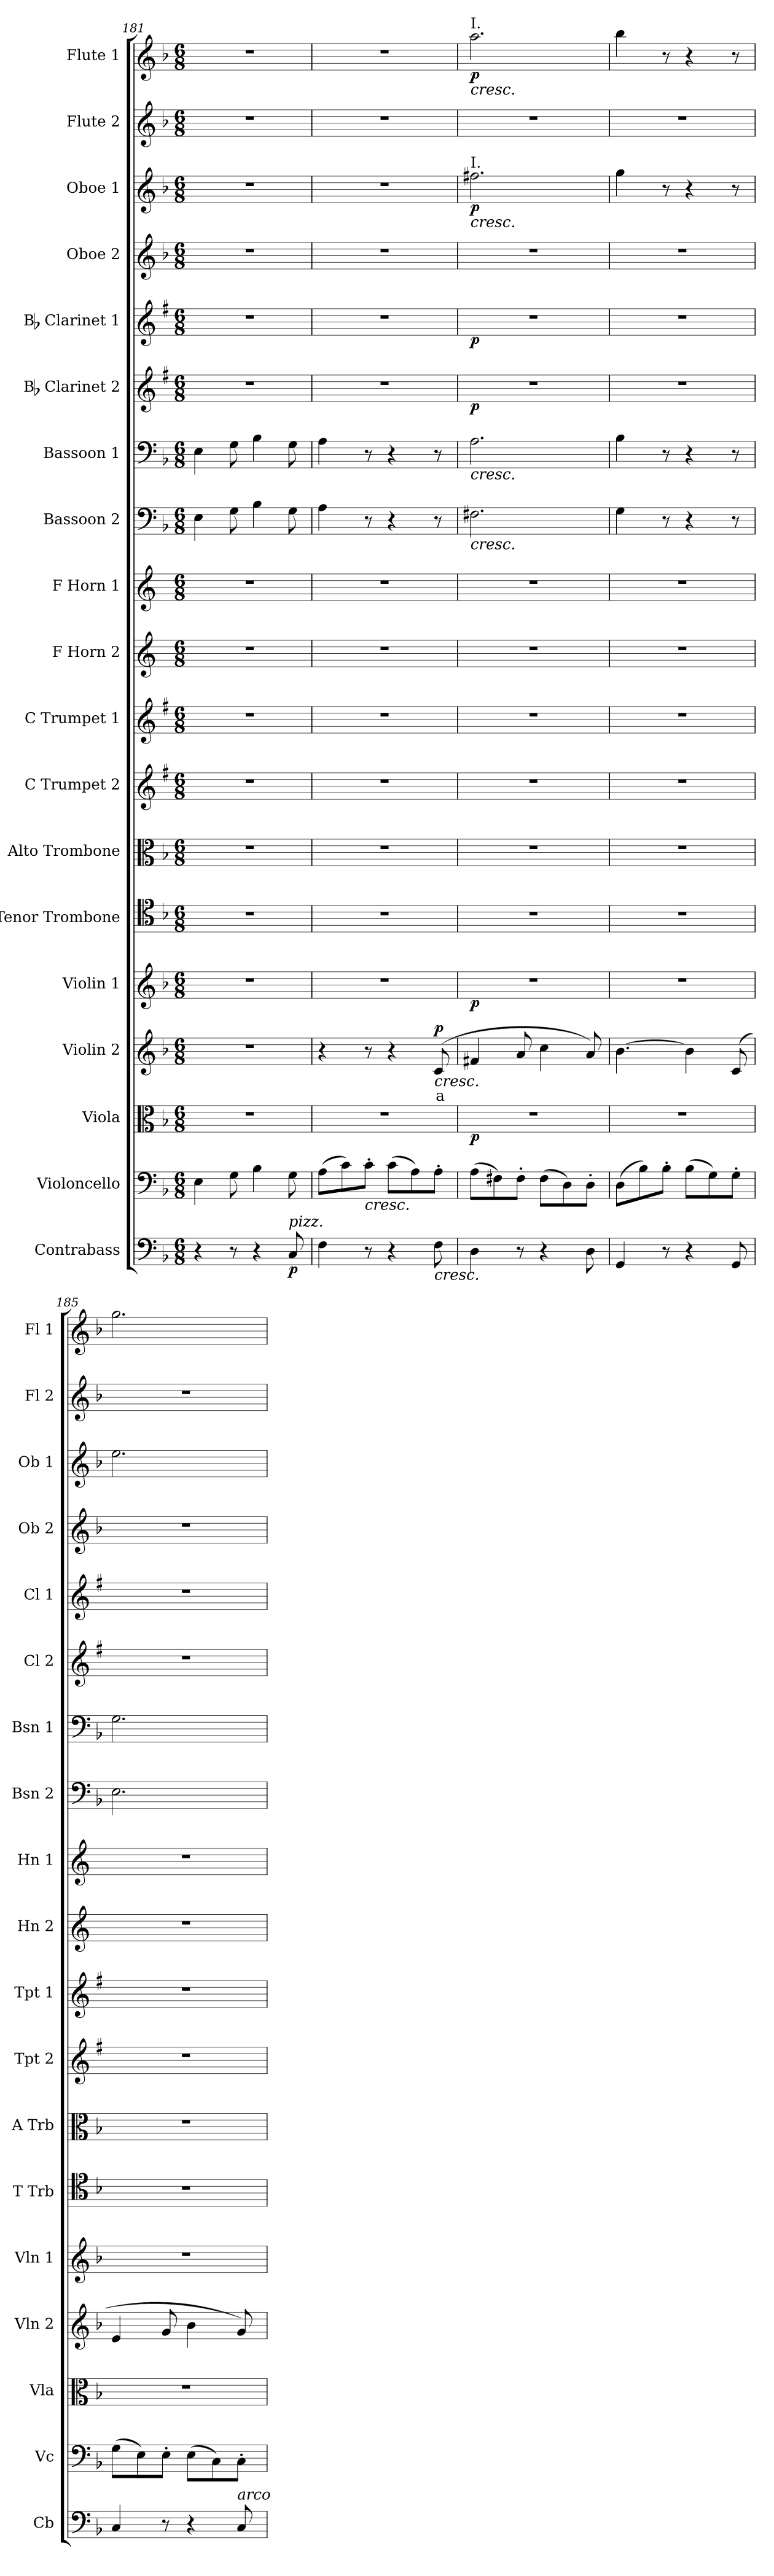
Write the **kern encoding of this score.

**kern	**dynam	**kern	**kern	**dynam	**kern	**text	**dynam	**kern	**dynam	**kern	**kern	**kern	**kern	**kern	**kern	**kern	**kern	**kern	**dynam	**kern	**dynam	**kern	**kern	**dynam	**kern	**kern	**dynam
*part19	*part19	*part18	*part17	*part17	*part16	*part16	*part16	*part15	*part15	*part14	*part13	*part12	*part11	*part10	*part9	*part8	*part7	*part6	*part6	*part5	*part5	*part4	*part3	*part3	*part2	*part1	*part1
*staff19	*staff19	*staff18	*staff17	*staff17	*staff16	*staff16	*staff16	*staff15	*staff15	*staff14	*staff13	*staff12	*staff11	*staff10	*staff9	*staff8	*staff7	*staff6	*staff6	*staff5	*staff5	*staff4	*staff3	*staff3	*staff2	*staff1	*staff1
*I"Contrabass	*	*I"Violoncello	*I"Viola	*	*I"Violin 2	*	*	*I"Violin 1	*	*I"Tenor Trombone	*I"Alto Trombone	*I"C Trumpet 2	*I"C Trumpet 1	*I"F Horn 2	*I"F Horn 1	*I"Bassoon 2	*I"Bassoon 1	*I"Bb Clarinet 2	*	*I"Bb Clarinet 1	*	*I"Oboe 2	*I"Oboe 1	*	*I"Flute 2	*I"Flute 1	*
*I'Cb	*	*I'Vc	*I'Vla	*	*I'Vln 2	*	*	*I'Vln 1	*	*I'T Trb	*I'A Trb	*I'Tpt 2	*I'Tpt 1	*I'Hn 2	*I'Hn 1	*I'Bsn 2	*I'Bsn 1	*I'Cl 2	*	*I'Cl 1	*	*I'Ob 2	*I'Ob 1	*	*I'Fl 2	*I'Fl 1	*
!!LO:PB:g=z
*clefF4	*	*clefF4	*clefC3	*	*clefG2	*	*	*clefG2	*	*clefC4	*clefC3	*clefG2	*clefG2	*clefG2	*clefG2	*clefF4	*clefF4	*clefG2	*	*clefG2	*	*clefG2	*clefG2	*	*clefG2	*clefG2	*
*ITrd7c12	*	*	*	*	*	*	*	*	*	*	*	*ITrd1c2	*ITrd1c2	*ITrd4c7	*ITrd4c7	*	*	*ITrd1c2	*	*ITrd1c2	*	*	*	*	*	*	*
*k[b-]	*	*k[b-]	*k[b-]	*	*k[b-]	*	*	*k[b-]	*	*k[b-]	*k[b-]	*k[b-]	*k[b-]	*k[b-]	*k[b-]	*k[b-]	*k[b-]	*k[b-]	*	*k[b-]	*	*k[b-]	*k[b-]	*	*k[b-]	*k[b-]	*
*M6/8	*	*M6/8	*M6/8	*	*M6/8	*	*	*M6/8	*	*M6/8	*M6/8	*M6/8	*M6/8	*M6/8	*M6/8	*M6/8	*M6/8	*M6/8	*	*M6/8	*	*M6/8	*M6/8	*	*M6/8	*M6/8	*
=181	=181	=181	=181	=181	=181	=181	=181	=181	=181	=181	=181	=181	=181	=181	=181	=181	=181	=181	=181	=181	=181	=181	=181	=181	=181	=181	=181
4r	.	4E\	2.r	.	2.r	.	.	2.r	.	2.r	2.r	2.r	2.r	2.r	2.r	4E\	4E\	2.r	.	2.r	.	2.r	2.r	.	2.r	2.r	.
8r	.	8G\	.	.	.	.	.	.	.	.	.	.	.	.	.	8G\	8G\	.	.	.	.	.	.	.	.	.	.
4r	.	4B-\	.	.	.	.	.	.	.	.	.	.	.	.	.	4B-\	4B-\	.	.	.	.	.	.	.	.	.	.
!LO:TX:a:i:t=pizz.	!	!	!	!	!	!	!	!	!	!	!	!	!	!	!	!	!	!	!	!	!	!	!	!	!	!	!
!	!LO:DY:b	!	!	!	!	!	!	!	!	!	!	!	!	!	!	!	!	!	!	!	!	!	!	!	!	!	!
8CC/	p	8G\	.	.	.	.	.	.	.	.	.	.	.	.	.	8G\	8G\	.	.	.	.	.	.	.	.	.	.
=182	=182	=182	=182	=182	=182	=182	=182	=182	=182	=182	=182	=182	=182	=182	=182	=182	=182	=182	=182	=182	=182	=182	=182	=182	=182	=182	=182
4FF\	.	(8A\L	2.r	.	4r	.	.	2.r	.	2.r	2.r	2.r	2.r	2.r	2.r	4A\	4A\	2.r	.	2.r	.	2.r	2.r	.	2.r	2.r	.
.	.	8c\)	.	.	.	.	.	.	.	.	.	.	.	.	.	.	.	.	.	.	.	.	.	.	.	.	.
!	!	!LO:TX:b:i:t=cresc.	!	!	!	!	!	!	!	!	!	!	!	!	!	!	!	!	!	!	!	!	!	!	!	!	!
8r	.	8c'\J	.	.	8r	.	.	.	.	.	.	.	.	.	.	8r	8r	.	.	.	.	.	.	.	.	.	.
4r	.	(8c\L	.	.	4r	.	.	.	.	.	.	.	.	.	.	4r	4r	.	.	.	.	.	.	.	.	.	.
.	.	8A\)	.	.	.	.	.	.	.	.	.	.	.	.	.	.	.	.	.	.	.	.	.	.	.	.	.
!	!	!	!	!	!LO:TX:b:i:t=cresc.	!	!	!	!	!	!	!	!	!	!	!	!	!	!	!	!	!	!	!	!	!	!
!LO:TX:b:i:t=cresc.	!	!	!	!	!	!	!	!	!	!	!	!	!	!	!	!	!	!	!	!	!	!	!	!	!	!	!
!	!	!	!	!	!	!LO:LY:b:color=#FF0000	!LO:DY:b	!	!	!	!	!	!	!	!	!	!	!	!	!	!	!	!	!	!	!	!
8FF\	.	8A'\J	.	.	(8c/	a	p	.	.	.	.	.	.	.	.	8r	8r	.	.	.	.	.	.	.	.	.	.
=183	=183	=183	=183	=183	=183	=183	=183	=183	=183	=183	=183	=183	=183	=183	=183	=183	=183	=183	=183	=183	=183	=183	=183	=183	=183	=183	=183
!	!	!	!	!	!	!	!	!	!	!	!	!	!	!	!	!	!	!	!	!	!	!	!	!	!	!LO:TX:b:i:t=cresc.	!
!	!	!	!	!	!	!	!	!	!	!	!	!	!	!	!	!	!	!	!	!	!	!	!	!	!	!LO:TX:a:t=I.	!
!	!	!	!	!	!	!	!	!	!	!	!	!	!	!	!	!	!	!	!	!	!	!	!LO:TX:b:i:t=cresc.	!	!	!	!
!	!	!	!	!	!	!	!	!	!	!	!	!	!	!	!	!	!	!	!	!	!	!	!LO:TX:a:t=I.	!	!	!	!
!	!	!	!	!	!	!	!	!	!	!	!	!	!	!	!	!	!LO:TX:b:i:t=cresc.	!	!	!	!	!	!	!	!	!	!
!	!	!	!	!	!	!	!	!	!	!	!	!	!	!	!	!LO:TX:b:i:t=cresc.	!	!	!	!	!	!	!	!	!	!	!
!	!	!	!	!LO:DY:b	!	!	!	!	!LO:DY:b	!	!	!	!	!	!	!	!	!	!LO:DY:b	!	!LO:DY:b	!	!	!LO:DY:b	!	!	!LO:DY:b
4DD\	.	(8A\L	2.r	p	4f#X/	.	.	2.r	p	2.r	2.r	2.r	2.r	2.r	2.r	2.F#X\	2.A\	2.r	p	2.r	p	2.r	2.ff#X\	p	2.r	2.aa\	p
.	.	8F#X\)	.	.	.	.	.	.	.	.	.	.	.	.	.	.	.	.	.	.	.	.	.	.	.	.	.
8r	.	8F#'\J	.	.	8a/	.	.	.	.	.	.	.	.	.	.	.	.	.	.	.	.	.	.	.	.	.	.
4r	.	(8F#\L	.	.	4cc\	.	.	.	.	.	.	.	.	.	.	.	.	.	.	.	.	.	.	.	.	.	.
.	.	8D\)	.	.	.	.	.	.	.	.	.	.	.	.	.	.	.	.	.	.	.	.	.	.	.	.	.
8DD\	.	8D'\J	.	.	8a/)	.	.	.	.	.	.	.	.	.	.	.	.	.	.	.	.	.	.	.	.	.	.
=184	=184	=184	=184	=184	=184	=184	=184	=184	=184	=184	=184	=184	=184	=184	=184	=184	=184	=184	=184	=184	=184	=184	=184	=184	=184	=184	=184
4GGG/	.	(8D\L	2.r	.	[4.b-\	.	.	2.r	.	2.r	2.r	2.r	2.r	2.r	2.r	4G\	4B-\	2.r	.	2.r	.	2.r	4gg\	.	2.r	4bb-\	.
.	.	8B-\)	.	.	.	.	.	.	.	.	.	.	.	.	.	.	.	.	.	.	.	.	.	.	.	.	.
8r	.	8B-'\J	.	.	.	.	.	.	.	.	.	.	.	.	.	8r	8r	.	.	.	.	.	8r	.	.	8r	.
4r	.	(8B-\L	.	.	4b-\]	.	.	.	.	.	.	.	.	.	.	4r	4r	.	.	.	.	.	4r	.	.	4r	.
.	.	8G\)	.	.	.	.	.	.	.	.	.	.	.	.	.	.	.	.	.	.	.	.	.	.	.	.	.
8GGG/	.	8G'\J	.	.	(8c/	.	.	.	.	.	.	.	.	.	.	8r	8r	.	.	.	.	.	8r	.	.	8r	.
=185	=185	=185	=185	=185	=185	=185	=185	=185	=185	=185	=185	=185	=185	=185	=185	=185	=185	=185	=185	=185	=185	=185	=185	=185	=185	=185	=185
4CC/	.	(8G\L	2.r	.	4e/	.	.	2.r	.	2.r	2.r	2.r	2.r	2.r	2.r	2.E\	2.G\	2.r	.	2.r	.	2.r	2.ee\	.	2.r	2.gg\	.
.	.	8E\)	.	.	.	.	.	.	.	.	.	.	.	.	.	.	.	.	.	.	.	.	.	.	.	.	.
8r	.	8E'\J	.	.	8g/	.	.	.	.	.	.	.	.	.	.	.	.	.	.	.	.	.	.	.	.	.	.
4r	.	(8E\L	.	.	4b-\	.	.	.	.	.	.	.	.	.	.	.	.	.	.	.	.	.	.	.	.	.	.
.	.	8C\)	.	.	.	.	.	.	.	.	.	.	.	.	.	.	.	.	.	.	.	.	.	.	.	.	.
!LO:TX:i:t=arco	!	!	!	!	!	!	!	!	!	!	!	!	!	!	!	!	!	!	!	!	!	!	!	!	!	!	!
8CC/	.	8C'\J	.	.	8g/)	.	.	.	.	.	.	.	.	.	.	.	.	.	.	.	.	.	.	.	.	.	.
=	=	=	=	=	=	=	=	=	=	=	=	=	=	=	=	=	=	=	=	=	=	=	=	=	=	=	=
*-	*-	*-	*-	*-	*-	*-	*-	*-	*-	*-	*-	*-	*-	*-	*-	*-	*-	*-	*-	*-	*-	*-	*-	*-	*-	*-	*-
